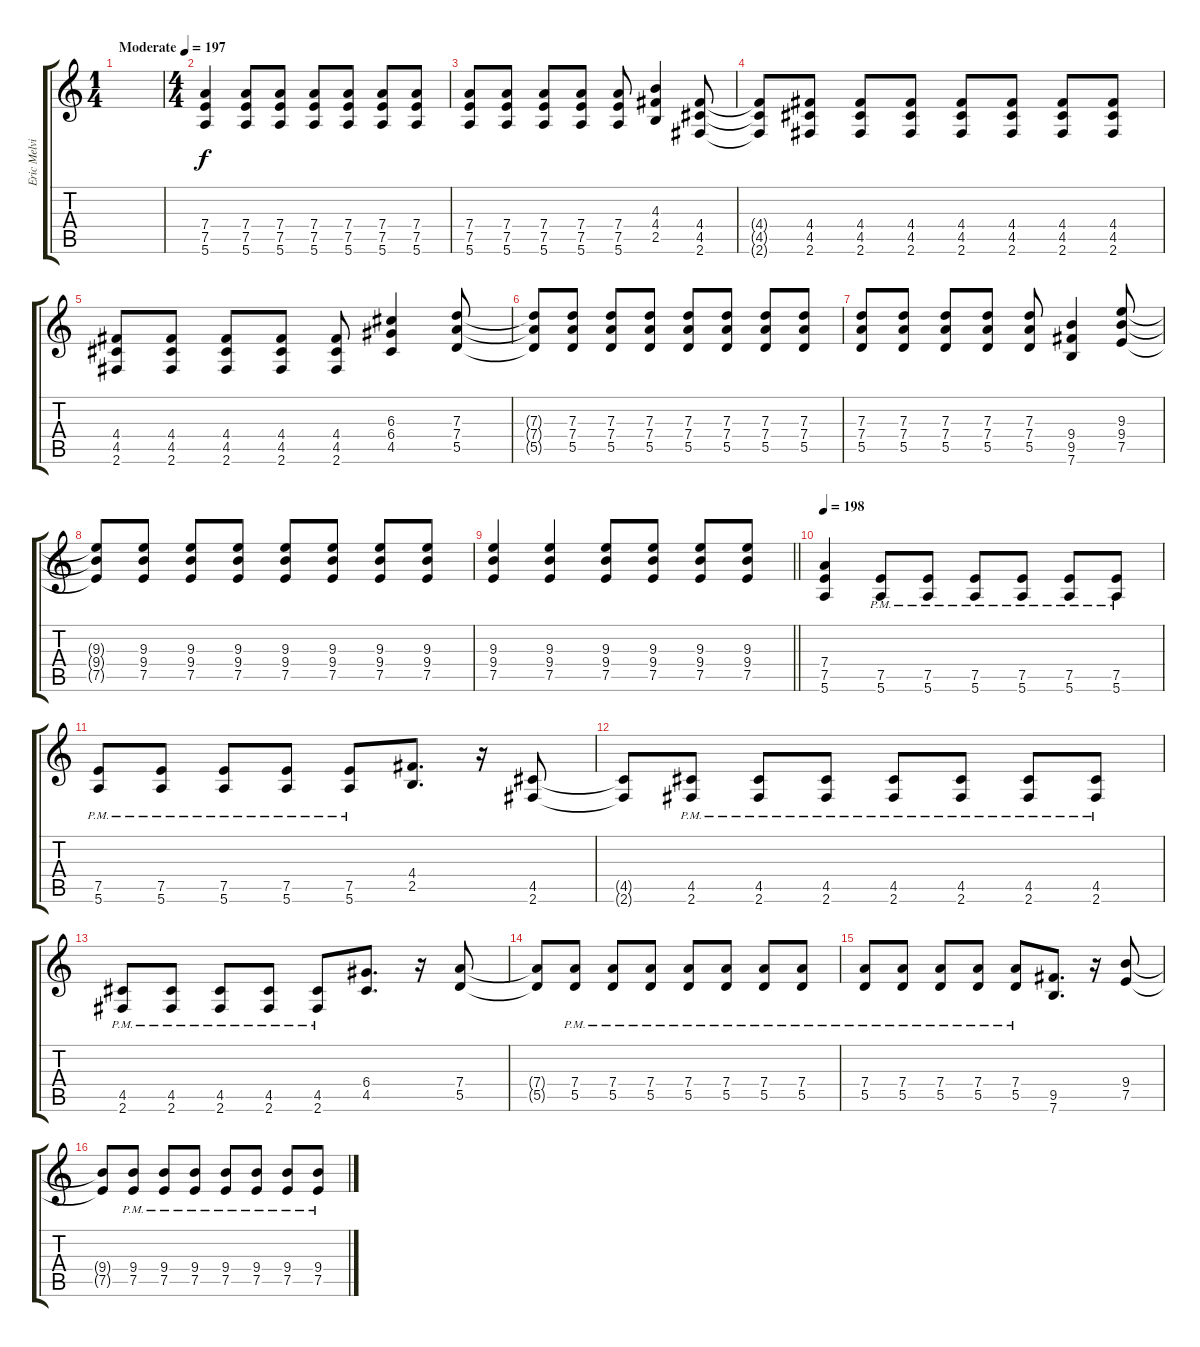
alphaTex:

\track ("Eric Melvin" "Eric Melvi") {instrument distortionguitar}
\staff {score tabs}
\tuning (E4 B3 G3 D3 A2 E2) {hide}
\ts (1 4)
\tempo (197 "Moderate")
\clef g2
\ks c
|
\ts (4 4)
(7.4 7.5 5.6).4 (7.4 7.5 5.6).8 (7.4 7.5 5.6).8 (7.4 7.5 5.6).8 (7.4 7.5 5.6).8 (7.4 7.5 5.6).8 (7.4 7.5 5.6).8 |
(7.4 7.5 5.6).8 (7.4 7.5 5.6).8 (7.4 7.5 5.6).8 (7.4 7.5 5.6).8 (7.4 7.5 5.6).8 (4.3 4.4 2.5).4 (4.4 4.5 2.6).8 |
(4.4{t} 4.5{t} 2.6{t}).8 (4.4 4.5 2.6).8 (4.4 4.5 2.6).8 (4.4 4.5 2.6).8 (4.4 4.5 2.6).8 (4.4 4.5 2.6).8 (4.4 4.5 2.6).8 (4.4 4.5 2.6).8 |
(4.4 4.5 2.6).8 (4.4 4.5 2.6).8 (4.4 4.5 2.6).8 (4.4 4.5 2.6).8 (4.4 4.5 2.6).8 (6.3 6.4 4.5).4 (7.3 7.4 5.5).8 |
(7.3{t} 7.4{t} 5.5{t}).8 (7.3 7.4 5.5).8 (7.3 7.4 5.5).8 (7.3 7.4 5.5).8 (7.3 7.4 5.5).8 (7.3 7.4 5.5).8 (7.3 7.4 5.5).8 (7.3 7.4 5.5).8 |
(7.3 7.4 5.5).8 (7.3 7.4 5.5).8 (7.3 7.4 5.5).8 (7.3 7.4 5.5).8 (7.3 7.4 5.5).8 (9.4 9.5 7.6).4 (9.3 9.4 7.5).8 |
(9.3{t} 9.4{t} 7.5{t}).8 (9.3 9.4 7.5).8 (9.3 9.4 7.5).8 (9.3 9.4 7.5).8 (9.3 9.4 7.5).8 (9.3 9.4 7.5).8 (9.3 9.4 7.5).8 (9.3 9.4 7.5).8 |
\barLineRight lightlight
(9.3 9.4 7.5).4 (9.3 9.4 7.5).4 (9.3 9.4 7.5).8 (9.3 9.4 7.5).8 (9.3 9.4 7.5).8 (9.3 9.4 7.5).8 |
\section ("" "")
\tempo 198
(7.4 7.5 5.6).4 (7.5{pm} 5.6{pm}).8 (7.5{pm} 5.6{pm}).8 (7.5{pm} 5.6{pm}).8 (7.5{pm} 5.6{pm}).8 (7.5{pm} 5.6{pm}).8 (7.5{pm} 5.6{pm}).8 |
(7.5{pm} 5.6{pm}).8 (7.5{pm} 5.6{pm}).8 (7.5{pm} 5.6{pm}).8 (7.5{pm} 5.6{pm}).8 (7.5{pm} 5.6{pm}).8 (4.4 2.5).8{d} r.16 (4.5 2.6).8 |
(4.5{t} 2.6{t}).8 (4.5{pm} 2.6{pm}).8 (4.5{pm} 2.6{pm}).8 (4.5{pm} 2.6{pm}).8 (4.5{pm} 2.6{pm}).8 (4.5{pm} 2.6{pm}).8 (4.5{pm} 2.6{pm}).8 (4.5{pm} 2.6{pm}).8 |
(4.5{pm} 2.6{pm}).8 (4.5{pm} 2.6{pm}).8 (4.5{pm} 2.6{pm}).8 (4.5{pm} 2.6{pm}).8 (4.5{pm} 2.6{pm}).8 (6.4 4.5).8{d} r.16 (7.4 5.5).8 |
(7.4{t} 5.5{t}).8 (7.4{pm} 5.5{pm}).8 (7.4{pm} 5.5{pm}).8 (7.4{pm} 5.5{pm}).8 (7.4{pm} 5.5{pm}).8 (7.4{pm} 5.5{pm}).8 (7.4{pm} 5.5{pm}).8 (7.4{pm} 5.5{pm}).8 |
(7.4{pm} 5.5{pm}).8 (7.4{pm} 5.5{pm}).8 (7.4{pm} 5.5{pm}).8 (7.4{pm} 5.5{pm}).8 (7.4{pm} 5.5{pm}).8 (9.5 7.6).8{d} r.16 (9.4 7.5).8 |
(9.4{t} 7.5{t}).8 (9.4{pm} 7.5{pm}).8 (9.4{pm} 7.5{pm}).8 (9.4{pm} 7.5{pm}).8 (9.4{pm} 7.5{pm}).8 (9.4{pm} 7.5{pm}).8 (9.4{pm} 7.5{pm}).8 (9.4{pm} 7.5{pm}).8
